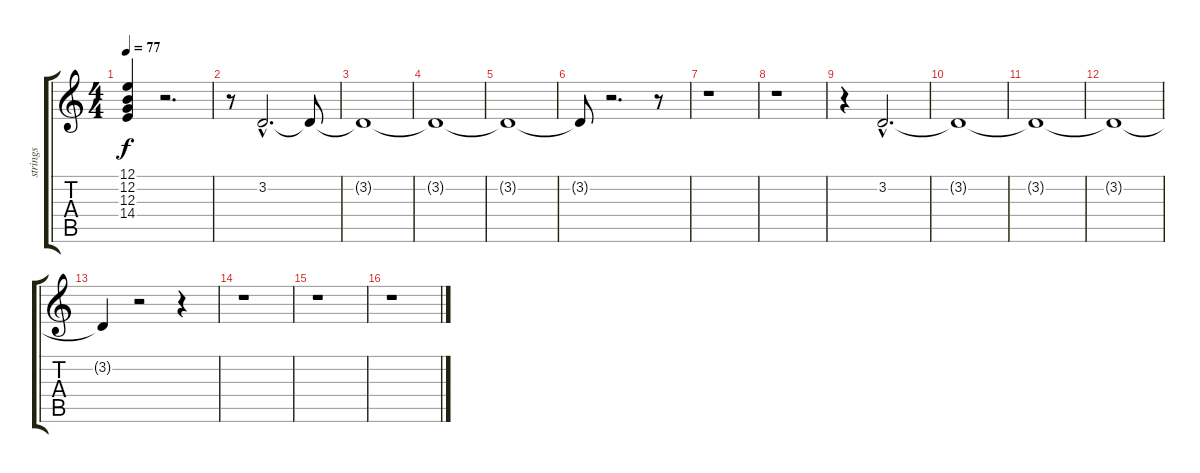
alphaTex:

\track ("strings" "strings") {instrument stringensemble1}
\staff {score tabs}
\tuning (E4 B3 G3 D3 A2 E2) {hide}
\ts (4 4)
\tempo 77
\clef g2
\ks c
(12.1{t} 12.2{t} 12.3{t} 14.4{t}).4{dy f} r.2{d} |
r.8 3.2{hac}.2{d} 3.2{t}.8 |
3.2{t}.1 |
3.2{t}.1 |
3.2{t}.1 |
3.2{t}.8 r.2{d} r.8 |
r.1 |
r.1 |
r.4 3.2{hac}.2{d} |
3.2{t}.1 |
3.2{t}.1 |
3.2{t}.1 |
3.2{t}.4 r.2 r.4 |
r.1 |
r.1 |
r.1
